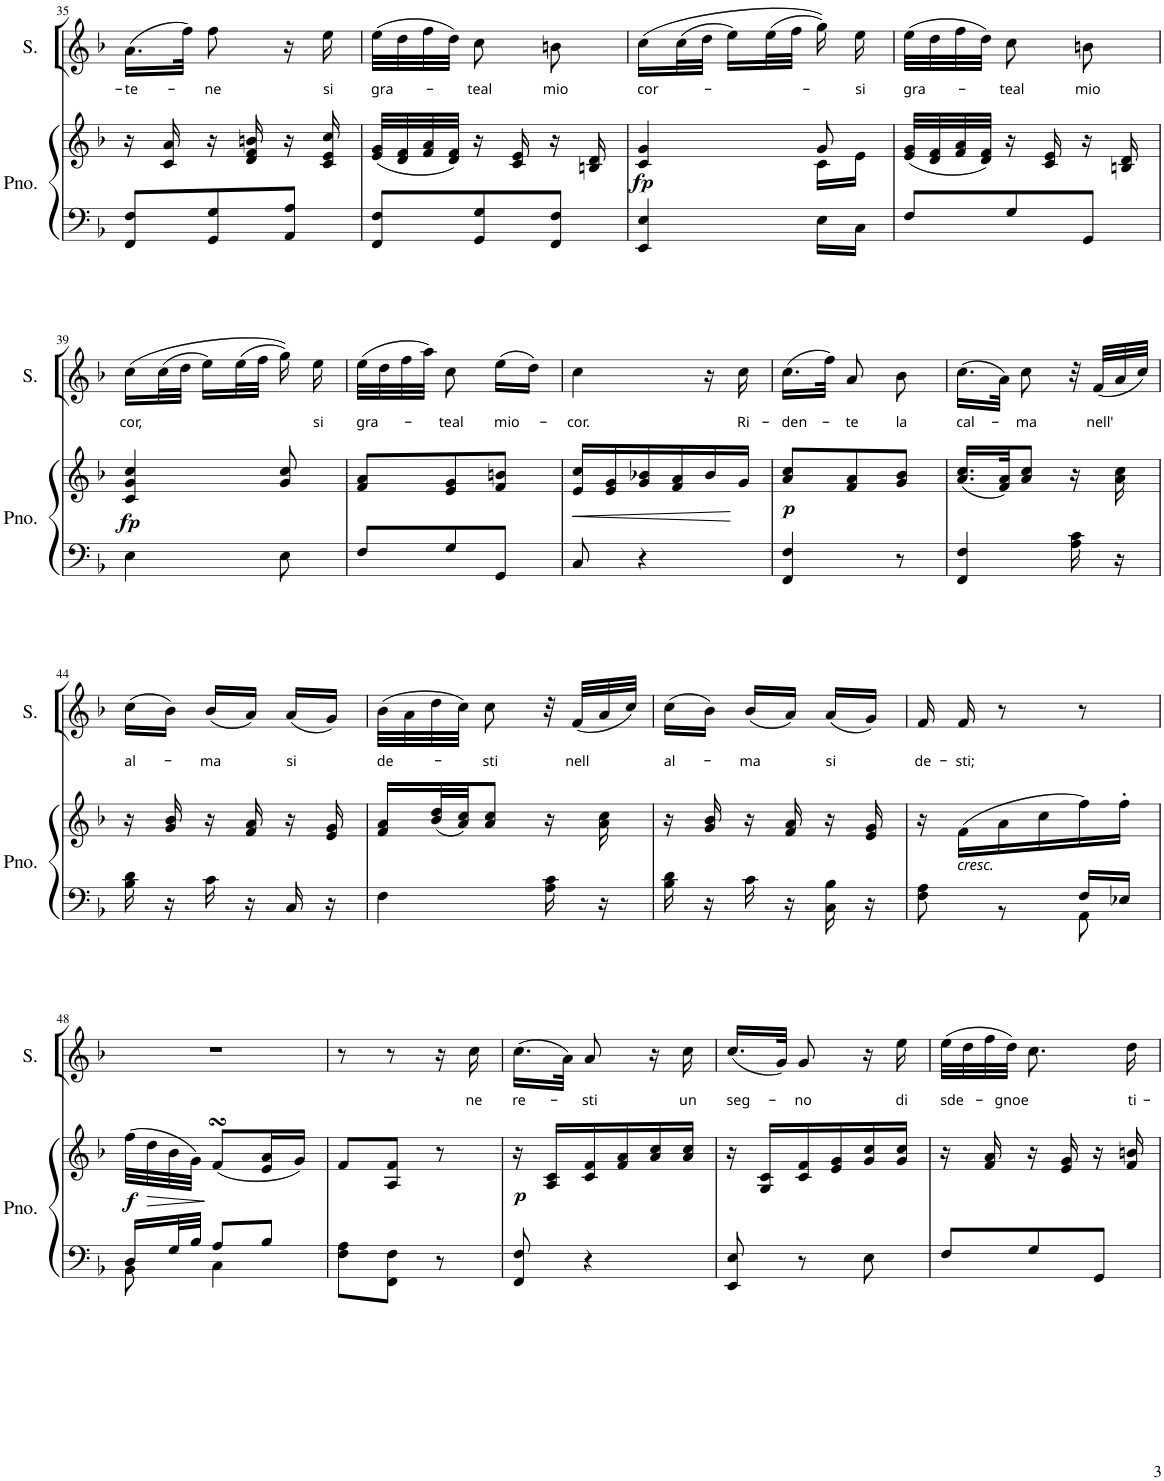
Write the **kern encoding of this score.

**kern	**kern	**dynam	**kern	**text
*part2	*part2	*part2	*part1	*part1
*staff3	*staff2	*staff2/3	*staff1	*staff1
*I"Piano	*	*	*I"Soprano	*
*I'Pno.	*	*	*I'S.	*
!!LO:PB:g=z
*clefF4	*clefG2	*	*clefG2	*
*k[b-]	*k[b-]	*	*k[b-]	*
*F:	*F:	*	*F:	*
*M3/8	*M3/8	*	*M3/8	*
=35	=35	=35	=35	=35
!	!	!	!	!LO:LY:b
8FF/ 8F/L	16r	.	(16.a\LL	-te-
.	16c/ 16a/	.	.	.
.	.	.	32ff\JJk)	.
!	!	!	!	!LO:LY:b
8GG/ 8G/	16r	.	8ff\	-ne
.	16d/ 16f/ 16bn/	.	.	.
8AA/ 8A/J	16r	.	16r	.
!	!	!	!	!LO:LY:b
.	16c/ 16e/ 16cc/	.	16ee\	si
=36	=36	=36	=36	=36
!	!	!	!	!LO:LY:b
8FF/ 8F/L	(32e/ 32g/LLL	.	(32ee\LLL	gra-
.	32d/ 32f/	.	32dd\	.
.	32f/ 32a/	.	32ff\	.
.	32d/ 32f/JJJ)	.	32dd\JJJ)	.
!	!	!	!	!LO:LY:b
8GG/ 8G/	16r	.	8cc\	-teal
.	16c/ 16e/	.	.	.
!	!	!	!	!LO:LY:b
8FF/ 8F/J	16r	.	8bn\	mio
.	16Bn/ 16d/	.	.	.
=37	=37	=37	=37	=37
*	*^	*	*	*
!	!	!	!LO:DY:b	!	!LO:LY:b
4EE/ 4E/	4c/ 4g/	8ryy	fp	(16cc\LL	cor-
.	.	.	.	(32cc\L	.
.	.	.	.	32dd\JJJ	.
.	.	8ryy	.	16ee\LL)	.
.	.	.	.	(32ee\L	.
.	.	.	.	32ff\JJJ	.
16E\LL	8g/	16c\LL	.	16gg\))	.
!	!	!	!	!	!LO:LY:b
16C\JJ	.	16e\JJ	.	16ee\	-si
=38	=38	=38	=38	=38	=38
!	!	!	!	!	!LO:LY:b
*	*v	*v	*	*	*
8F/L	(32e/ 32g/LLL	.	(32ee\LLL	gra-
.	32d/ 32f/	.	32dd\	.
.	32f/ 32a/	.	32ff\	.
.	32d/ 32f/JJJ)	.	32dd\JJJ)	.
!	!	!	!	!LO:LY:b
8G/	16r	.	8cc\	-teal
.	16c/ 16e/	.	.	.
!	!	!	!	!LO:LY:b
8GG/J	16r	.	8bn\	mio
.	16Bn/ 16d/	.	.	.
!!LO:LB:g=z
=39	=39	=39	=39	=39
!	!	!LO:DY:b	!	!LO:LY:b
4E\	4c/ 4g/ 4cc/	fp	(16cc\LL	cor,
.	.	.	(32cc\L	.
.	.	.	32dd\JJJ	.
.	.	.	16ee\LL)	.
.	.	.	(32ee\L	.
.	.	.	32ff\JJJ	.
8E\	8g/ 8cc/	.	16gg\))	.
!	!	!	!	!LO:LY:b
.	.	.	16ee\	si
=40	=40	=40	=40	=40
!	!	!	!	!LO:LY:b
8F/L	8f/ 8a/L	.	(32ee\LLL	gra-
.	.	.	32dd\	.
.	.	.	32ff\	.
.	.	.	32aa\JJJ)	.
!	!	!	!	!LO:LY:b
8G/	8e/ 8g/	.	8cc\	-teal
!	!	!	!	!LO:LY:b
8GG/J	8f/ 8bn/J	.	(16ee\LL	mio-
.	.	.	16dd\JJ)	.
=41	=41	=41	=41	=41
!	!	!LO:HP:b	!	!LO:LY:b
8C/	16e/ 16cc/LL	<	4cc\	-cor.
.	16e/ 16g/	.	.	.
4r	16g/ 16b-X/	.	.	.
.	16f/ 16a/	.	.	.
.	16b-/	.	16r	.
!	!	!	!	!LO:LY:b
.	16g/JJ	[	16cc\	Ri-
=42	=42	=42	=42	=42
!	!	!LO:DY:b	!	!LO:LY:b
4FF/ 4F/	8a/ 8cc/L	p	(16.cc\LL	-den-
.	.	.	32ff\JJk)	.
!	!	!	!	!LO:LY:b
.	8f/ 8a/	.	8a/	-te
!	!	!	!	!LO:LY:b
8r	8g/ 8b-/J	.	8b-\	la
=43	=43	=43	=43	=43
!	!	!	!	!LO:LY:b
4FF/ 4F/	(16.a/ 16.cc/LL	.	(16.cc\LL	cal-
.	32f/ 32a/JK)	.	32a\JJk)	.
!	!	!	!	!LO:LY:b
.	8a/ 8cc/J	.	8cc\	-ma
16A\ 16c\	16r	.	32r	.
!	!	!	!	!LO:LY:b
.	.	.	(32f/LLL	nell'
16r	16a\ 16cc\	.	32a/	.
.	.	.	32cc/JJJ)	.
!!LO:LB:g=z
=44	=44	=44	=44	=44
!	!	!	!	!LO:LY:b
16B-\ 16d\	16r	.	(16cc\LL	al-
16r	16g/ 16b-/	.	16b-\JJ)	.
!	!	!	!	!LO:LY:b
16c\	16r	.	(16b-/LL	-ma
16r	16f/ 16a/	.	16a/JJ)	.
!	!	!	!	!LO:LY:b
16C/	16r	.	(16a/LL	si
16r	16e/ 16g/	.	16g/JJ)	.
=45	=45	=45	=45	=45
!	!	!	!	!LO:LY:b
4F\	16f/ 16a/LL	.	(32b-\LLL	de-
.	.	.	32a\	.
.	(32b-/ 32dd/L	.	32dd\	.
.	32a/ 32cc/JJ)	.	32cc\JJJ)	.
!	!	!	!	!LO:LY:b
.	8a/ 8cc/J	.	8cc\	-sti
16A\ 16c\	16r	.	32r	.
!	!	!	!	!LO:LY:b
.	.	.	(32f/LLL	nell
16r	16a\ 16cc\	.	32a/	.
.	.	.	32cc/JJJ)	.
=46	=46	=46	=46	=46
!	!	!	!	!LO:LY:b
16B-\ 16d\	16r	.	(16cc\LL	al-
16r	16g/ 16b-/	.	16b-\JJ)	.
!	!	!	!	!LO:LY:b
16c\	16r	.	(16b-/LL	-ma
16r	16f/ 16a/	.	16a/JJ)	.
!	!	!	!	!LO:LY:b
16C\ 16B-\	16r	.	(16a/LL	si
16r	16e/ 16g/	.	16g/JJ)	.
=47	=47	=47	=47	=47
*^	*	*	*	*
!	!	!	!	!	!LO:LY:b
8ryy	8F\ 8A\	16r	.	16f/	de-
!	!	!LO:TX:b:i:t=cresc.	!	!	!
!	!	!	!	!	!LO:LY:b
.	.	(16f\LL	.	16f/	-sti;
8ryy	8r	16a\	.	8r	.
.	.	16cc\	.	.	.
16F/LL	8AA\	16ff\)	.	8r	.
16E-X/JJ	.	16ff'\JJ	.	.	.
!!LO:LB:g=z
=48	=48	=48	=48	=48	=48
!	!	!	!LO:DY:b	!	!
16D/LL	8BB-\	(32ff\LLL	f	4.r	.
!	!	!	!LO:HP:b	!	!
.	.	32dd\	>	.	.
32G/L	.	32b-\	.	.	.
32B-/JJJ	.	32g\JJJ)	.	.	.
8A/L	4C\	(8fsSSs/L	]	.	.
8B-/J	.	16e/ 16a/L	.	.	.
.	.	16g/JJ)	.	.	.
*v	*v	*	*	*	*
=49	=49	=49	=49	=49
8F\ 8A\L	8f/L	.	8r	.
8FF\ 8F\J	8A/ 8f/J	.	8r	.
8r	8r	.	16r	.
!	!	!	!	!LO:LY:b
.	.	.	16cc\	ne
=50	=50	=50	=50	=50
!	!	!LO:DY:b	!	!LO:LY:b
8FF/ 8F/	16r	p	(16.cc\LL	re-
.	16A/ 16c/LL	.	.	.
.	.	.	32a\JJk)	.
!	!	!	!	!LO:LY:b
4r	16c/ 16f/	.	8a/	-sti
.	16f/ 16a/	.	.	.
.	16a/ 16cc/	.	16r	.
!	!	!	!	!LO:LY:b
.	16a/ 16cc/JJ	.	16cc\	un
=51	=51	=51	=51	=51
!	!	!	!	!LO:LY:b
8EE/ 8E/	16r	.	(16.cc/LL	seg-
.	16G/ 16c/LL	.	.	.
.	.	.	32g/JJk)	.
!	!	!	!	!LO:LY:b
8r	16c/ 16f/	.	8g/	-no
.	16e/ 16g/	.	.	.
8E\	16g/ 16cc/	.	16r	.
!	!	!	!	!LO:LY:b
.	16g/ 16cc/JJ	.	16ee\	di
=52	=52	=52	=52	=52
!	!	!	!	!LO:LY:b
8F/L	16r	.	(32ee\LLL	sde-
.	.	.	32dd\	.
.	16f/ 16a/	.	32ff\	.
!	!	!	!	!LO:LY:b
.	.	.	32dd\JJJ)	-gnoe
8G/	16r	.	8.cc\	.
.	16e/ 16g/	.	.	.
8GG/J	16r	.	.	.
!	!	!	!	!LO:LY:b
.	16f/ 16bn/	.	16dd\	ti-
=	=	=	=	=
*-	*-	*-	*-	*-
